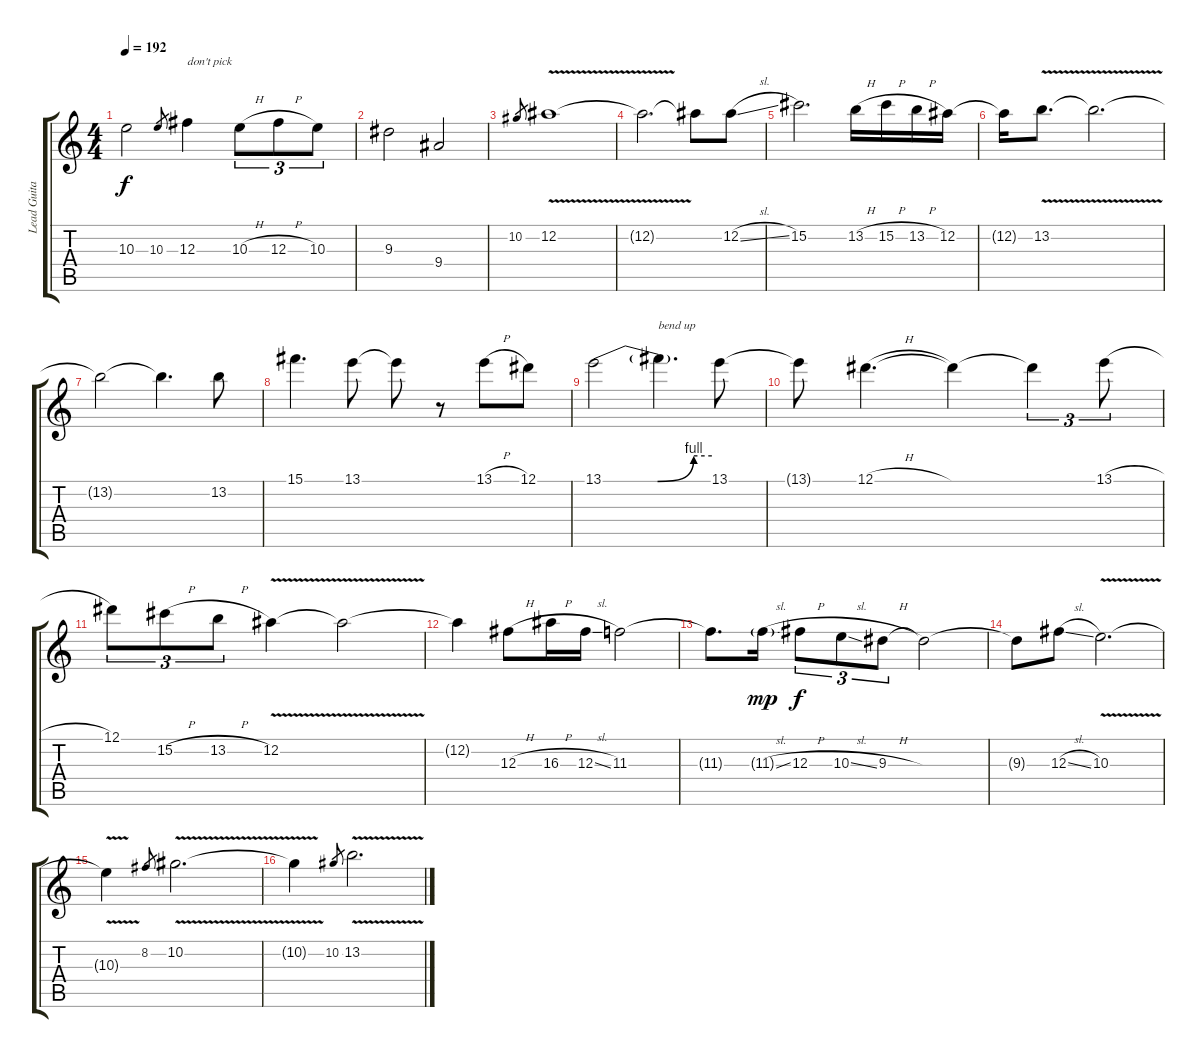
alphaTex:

\track ("Lead Guitar (Slash)" "Lead Guita") {instrument overdrivenguitar}
\staff {score tabs}
\tuning (Eb4 Bb3 Gb3 Db3 Ab2 Eb2) {hide}
\ts (4 4)
\tempo 192
\clef g2
\ks c
10.3{t}.2{dy f} 10.3.8{gr} 12.3.4{txt "don't pick"} 10.3{h}.8{tu (3 2)} 12.3{h}.8{tu (3 2)} 10.3.8{tu (3 2)} |
9.3.2 9.4.2 |
10.2.8{gr} 12.2{v}.1 |
12.2{t}.2{d} 12.2{t}.8 12.2{sl}.8 |
15.2.2{d} 13.2{h}.16 15.2{h}.16 13.2{h}.16 12.2.16 |
12.2{t}.16 13.2{v}.8{d} 13.2{t}.2{d} |
13.2{t}.2 13.2{t}.4{d} 13.2.8 |
15.1.4{d} 13.1.8 13.1{t}.8 r.8 13.1{h}.8 12.1.8 |
13.1{be (custom 0 0 30 0 50 4 60 4)}.2 13.1{t}.4{d txt "bend up"} 13.1.8 |
13.1{t}.8 12.1{h}.4{d} 12.1{t}.4 12.1{t}.4{tu (3 2)} 13.1{h}.8{tu (3 2)} |
12.1.8{tu (3 2)} 15.2{h}.8{tu (3 2)} 13.2{h}.8{tu (3 2)} 12.2{v}.4 12.2{t}.2 |
12.2{t}.4 12.3{h}.8 16.3{h}.16 12.3{sl}.16 11.3.2 |
11.3{t}.8{d} 11.3{sl g}.16{dy mp} 12.3{h}.8{tu (3 2) dy f} 10.3{sl}.8{tu (3 2)} 9.3{h}.8{tu (3 2)} 9.3{t}.2 |
9.3{t}.8 12.3{sl}.8 10.3{v}.2{d} |
10.3{t}.4 8.2.8{gr} 10.2{v}.2{d} |
10.2{t}.4 10.2.8{gr} 13.2{v}.2{d}
